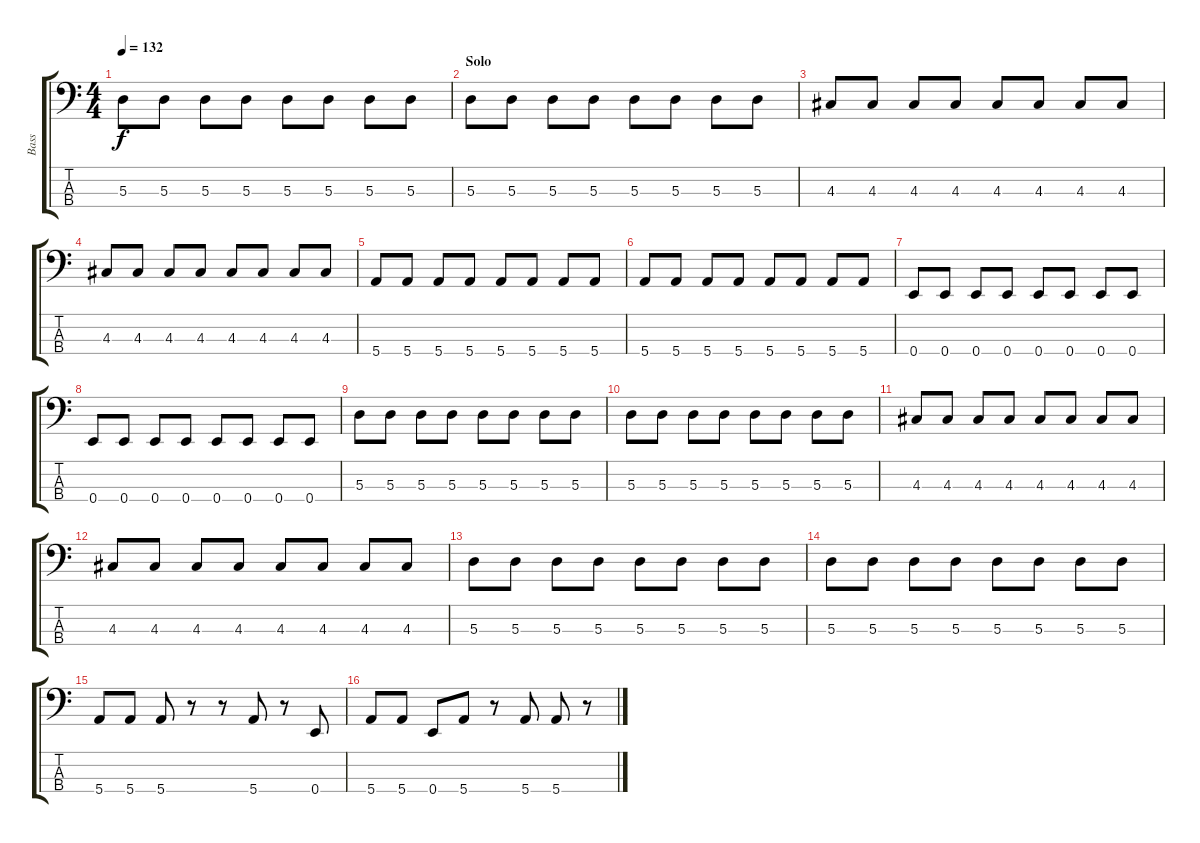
\track ("Bass" "Bass") {instrument electricbassfinger}
\staff {score tabs}
\tuning (G2 D2 A1 E1) {hide}
\ts (4 4)
\tempo 132
\clef f4
\ks c
5.3.8{dy f} 5.3.8 5.3.8 5.3.8 5.3.8 5.3.8 5.3.8 5.3.8 |
\section ("" "Solo")
5.3.8 5.3.8 5.3.8 5.3.8 5.3.8 5.3.8 5.3.8 5.3.8 |
4.3.8 4.3.8 4.3.8 4.3.8 4.3.8 4.3.8 4.3.8 4.3.8 |
4.3.8 4.3.8 4.3.8 4.3.8 4.3.8 4.3.8 4.3.8 4.3.8 |
5.4.8 5.4.8 5.4.8 5.4.8 5.4.8 5.4.8 5.4.8 5.4.8 |
5.4.8 5.4.8 5.4.8 5.4.8 5.4.8 5.4.8 5.4.8 5.4.8 |
0.4.8 0.4.8 0.4.8 0.4.8 0.4.8 0.4.8 0.4.8 0.4.8 |
0.4.8 0.4.8 0.4.8 0.4.8 0.4.8 0.4.8 0.4.8 0.4.8 |
5.3.8 5.3.8 5.3.8 5.3.8 5.3.8 5.3.8 5.3.8 5.3.8 |
5.3.8 5.3.8 5.3.8 5.3.8 5.3.8 5.3.8 5.3.8 5.3.8 |
4.3.8 4.3.8 4.3.8 4.3.8 4.3.8 4.3.8 4.3.8 4.3.8 |
4.3.8 4.3.8 4.3.8 4.3.8 4.3.8 4.3.8 4.3.8 4.3.8 |
5.3.8 5.3.8 5.3.8 5.3.8 5.3.8 5.3.8 5.3.8 5.3.8 |
5.3.8 5.3.8 5.3.8 5.3.8 5.3.8 5.3.8 5.3.8 5.3.8 |
5.4.8 5.4.8 5.4.8 r.8 r.8 5.4.8 r.8 0.4.8 |
5.4.8 5.4.8 0.4.8 5.4.8 r.8 5.4.8 5.4.8 r.8
